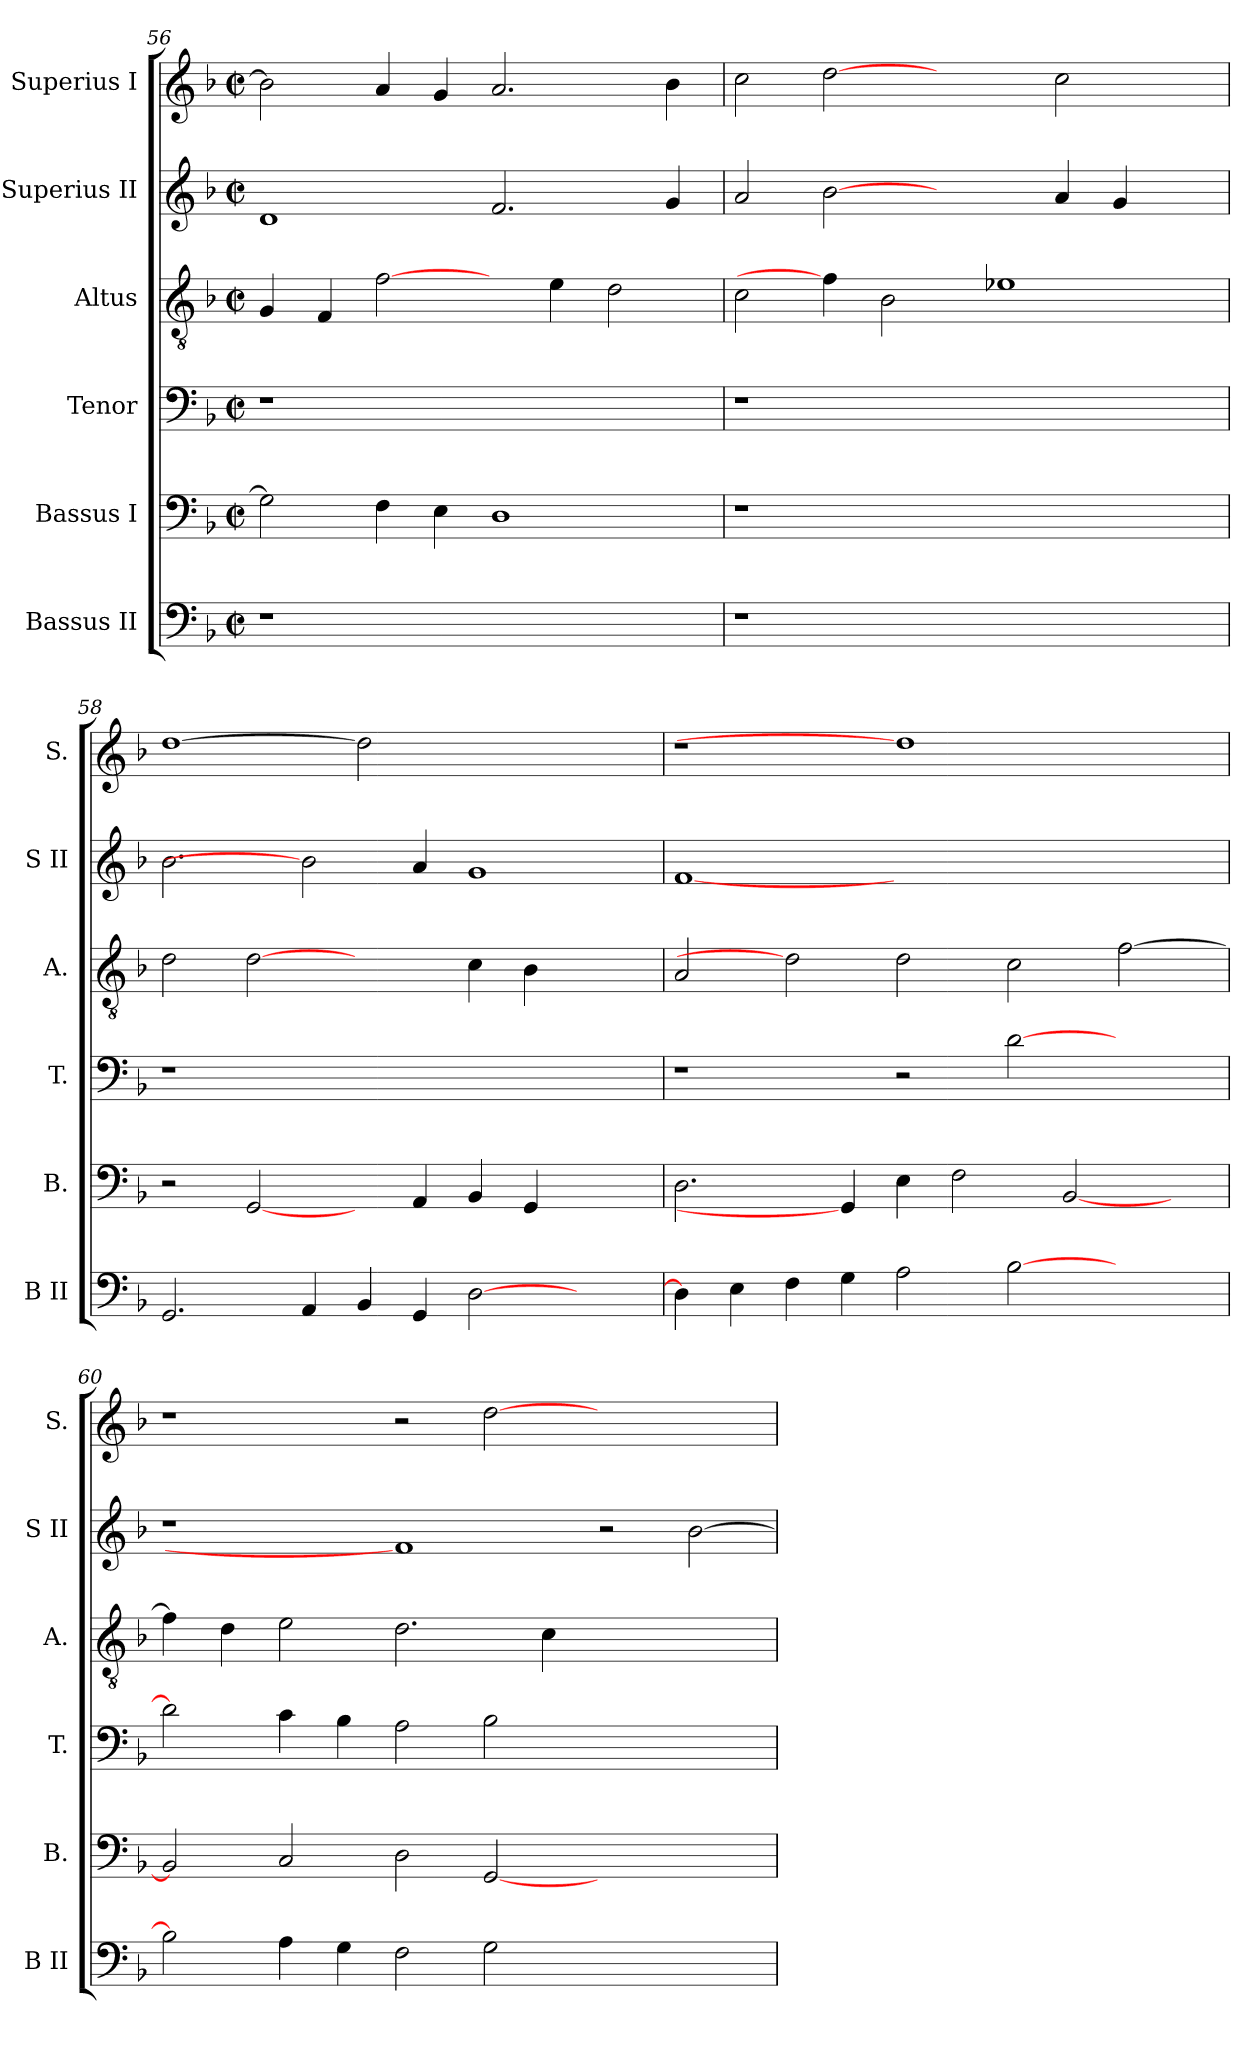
**kern	**kern	**kern	**kern	**kern	**kern
*part6	*part5	*part4	*part3	*part2	*part1
*staff6	*staff5	*staff4	*staff3	*staff2	*staff1
*I"Bassus II	*I"Bassus I	*I"Tenor	*I"Altus	*I"Superius II	*I"Superius I
*I'B II	*I'B.	*I'T.	*I'A.	*I'S II	*I'S.
!!LO:PB:g=z
*clefF4	*clefF4	*clefF4	*clefGv2	*clefG2	*clefG2
*	*	*	*ITrd7c12	*	*
*k[b-]	*k[b-]	*k[b-]	*k[b-]	*k[b-]	*k[b-]
*F:	*F:	*F:	*F:	*F:	*F:
*M2/2	*M2/2	*M2/2	*M2/2	*M2/2	*M2/2
*met(c|)	*met(c|)	*met(c|)	*met(c|)	*met(c|)	*met(c|)
=56	=56	=56	=56	=56	=56
!LO:N:vis=1	!	!LO:N:vis=1	!	!	!
1r	2Gi\]	1r	4GGi/	1di	2b-i\]
.	.	.	4FFi/	.	.
.	4Fi\	.	[2Fi\	.	4ai/
.	4Ei\	.	.	.	4gi/
1ryy	1Di	1ryy	4ryy	2.fi/	2.ai/
.	.	.	4Ei\	.	.
.	.	.	2Di\	.	.
.	.	.	.	4gi/	4b-i\
=57	=57	=57	=57	=57	=57
!LO:N:vis=1	!LO:N:vis=1	!LO:N:vis=1	!	!	!
1r	1r	1r	2Ci\	2ai/	2cci\
.	.	.	4Fi\]	[2b-i	[2ddi
.	.	.	2BB-i\	.	.
1ryy	1ryy	1ryy	.	2ryy	2ryy
.	.	.	1E-Xi	.	.
.	.	.	.	4ai/	2cci\
.	.	.	.	4gi/	.
4ryy	4ryy	4ryy	.	4ryy	4ryy
=58	=58	=58	=58	=58	=58
!	!	!LO:N:vis=1	!	!	!
2.GGi/	2r	1r	2Di\	2.b-i\	[1ddi
.	[2GGi/	.	[2Di	.	.
4AAi/	.	.	.	2b-i]	.
4BB-i/	4ryy	1.ryy	2ryy	.	2ddi]
4GGi/	4AAi/	.	.	4ai/	.
[>2Di\	4BB-i/	.	4Ci\	1gi	1ryy
.	4GGi/	.	4BB-i\	.	.
2ryy	2ryy	.	2ryy	.	.
=59	=59	=59	=59	=59	=59
!	!	!	!	!	!LO:N:vis=1
4Di\]	2.Di\	1r	2AAi/	[1fi	1r
4Ei\	.	.	.	.	.
4Fi\	.	.	2Di]	.	.
4Gi\	4GGi/]	.	.	.	.
2Ai\	4Ei\	2r	2Di\	1.ryy	1ddi]
.	2Fi\	.	.	.	.
[>2B-i\	.	[>2di\	2Ci\	.	.
.	[<2BB-i/	.	.	.	.
2ryy	.	2ryy	[>2Fi\	.	2ryy
.	4ryy	.	.	.	.
!!LO:LB:g=z
=60	=60	=60	=60	=60	=60
2B-i\]	2BB-i/]	2di\]	4Fi\]	1r	1r
.	.	.	4Di\	.	.
4Ai\	2Ci/	4ci\	2Ei\	.	.
4Gi\	.	4B-i\	.	.	.
2Fi\	2Di\	2Ai\	2.Di\	1fi]	2r
2Gi\	[<2GGi/	2B-i\	.	.	[>2ddi\
.	.	.	4Ci\	.	.
1ryy	1ryy	1ryy	1ryy	2r	1ryy
.	.	.	.	[>2b-i\	.
=	=	=	=	=	=
*-	*-	*-	*-	*-	*-
